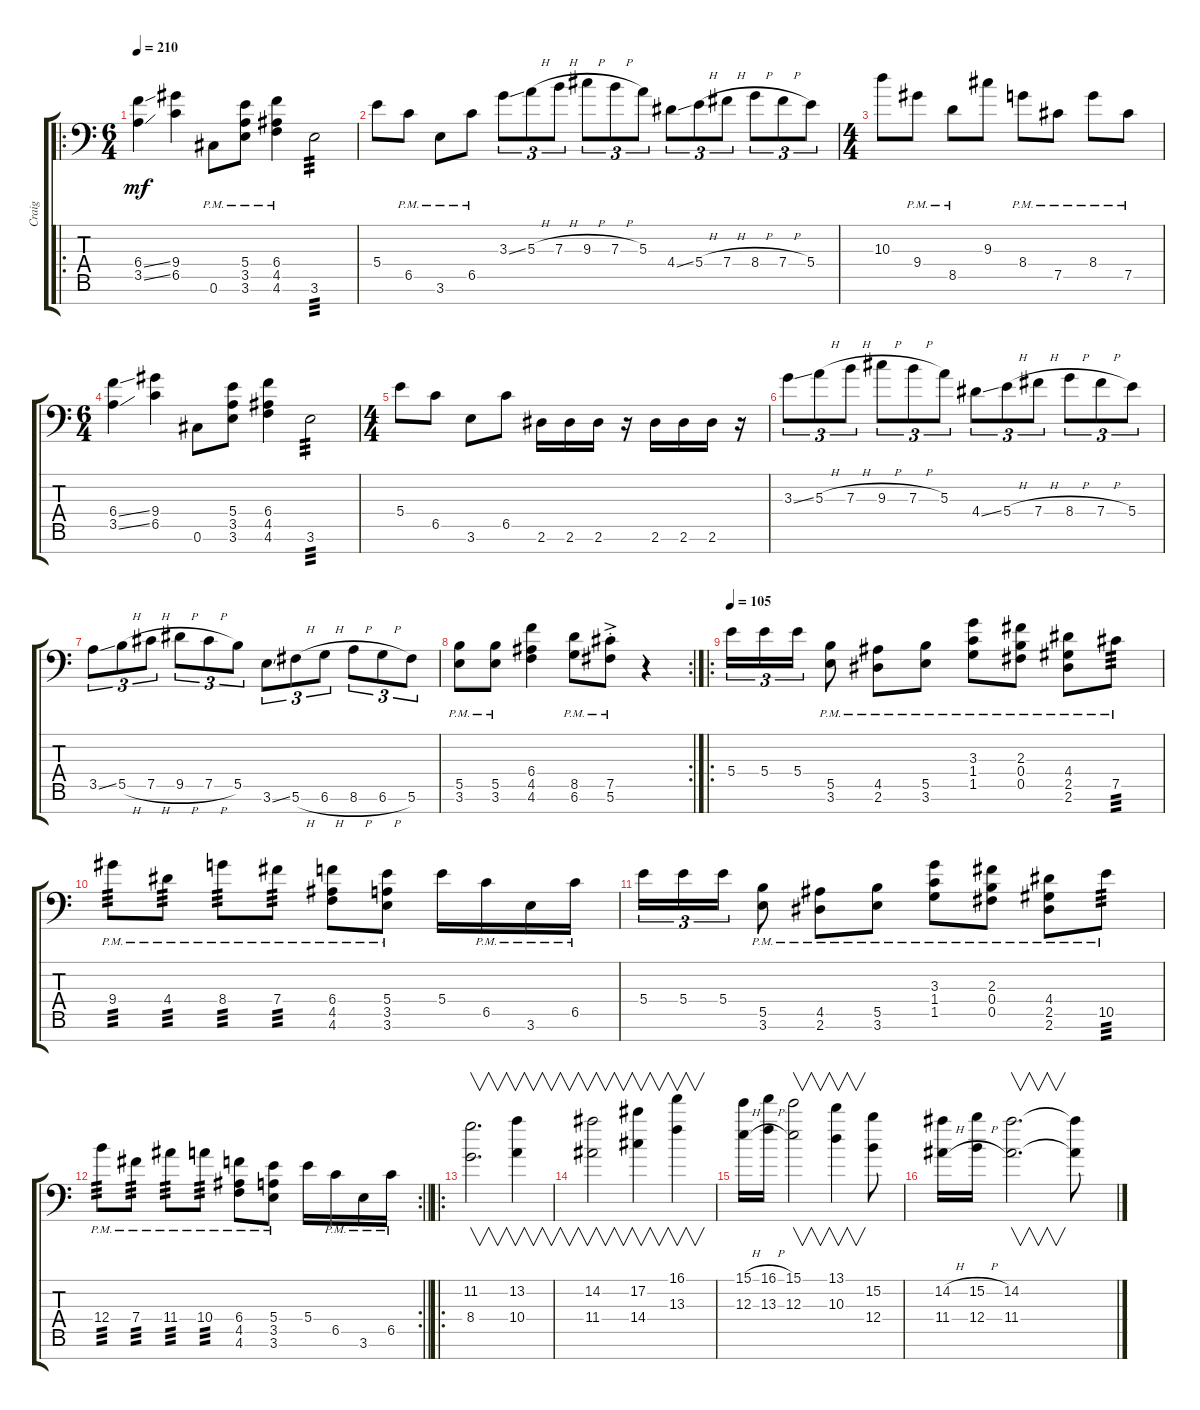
\track ("Craig" "Craig") {instrument distortionguitar}
\staff {score tabs}
\tuning (Db4 Ab3 E3 B2 Gb2 Db2 Ab1) {hide}
\ro
\ts (6 4)
\tempo 210
\clef f4
\ks c
(6.4{ss} 3.5{ss}).4{dy mf} (9.4 6.5).4 0.6{pm}.8 (5.4{pm} 3.5{pm} 3.6{pm}).8 (6.4{pm} 4.5{pm} 4.6{pm}).4 3.6.2{tp 3} |
5.4.8 6.5{pm}.8 3.6{pm}.8 6.5{pm}.8 3.3{ss}.8{tu (3 2)} 5.3{h}.8{tu (3 2)} 7.3{h}.8{tu (3 2)} 9.3{h}.8{tu (3 2)} 7.3{h}.8{tu (3 2)} 5.3.8{tu (3 2)} 4.4{ss}.8{tu (3 2)} 5.4{h}.8{tu (3 2)} 7.4{h}.8{tu (3 2)} 8.4{h}.8{tu (3 2)} 7.4{h}.8{tu (3 2)} 5.4.8{tu (3 2)} |
\ts (4 4)
10.3.8 9.4{pm}.8 8.5{pm}.8 9.3.8 8.4{pm}.8 7.5{pm}.8 8.4{pm}.8 7.5{pm}.8 |
\ts (6 4)
(6.4{ss} 3.5{ss}).4 (9.4 6.5).4 0.6.8 (5.4 3.5 3.6).8 (6.4 4.5 4.6).4 3.6.2{tp 3} |
\ts (4 4)
5.4.8 6.5.8 3.6.8 6.5.8 2.6.16 2.6.16 2.6.16 r.16 2.6.16 2.6.16 2.6.16 r.16 |
3.3{ss}.8{tu (3 2)} 5.3{h}.8{tu (3 2)} 7.3{h}.8{tu (3 2)} 9.3{h}.8{tu (3 2)} 7.3{h}.8{tu (3 2)} 5.3.8{tu (3 2)} 4.4{ss}.8{tu (3 2)} 5.4{h}.8{tu (3 2)} 7.4{h}.8{tu (3 2)} 8.4{h}.8{tu (3 2)} 7.4{h}.8{tu (3 2)} 5.4.8{tu (3 2)} |
3.5{ss}.8{tu (3 2)} 5.5{h}.8{tu (3 2)} 7.5{h}.8{tu (3 2)} 9.5{h}.8{tu (3 2)} 7.5{h}.8{tu (3 2)} 5.5.8{tu (3 2)} 3.6{ss}.8{tu (3 2)} 5.6{h}.8{tu (3 2)} 6.6{h}.8{tu (3 2)} 8.6{h}.8{tu (3 2)} 6.6{h}.8{tu (3 2)} 5.6.8{tu (3 2)} |
\rc 2
(5.5{pm} 3.6{pm}).8 (5.5{pm} 3.6{pm}).8 (6.4 4.5 4.6).4 (8.5{pm} 6.6{pm}).8 (7.5{ac pm st} 5.6{ac pm st}).8 r.4 |
\ro
\tempo 105
5.4.16{tu (3 2)} 5.4.16{tu (3 2)} 5.4.16{tu (3 2)} (5.5{pm} 3.6{pm}).8 (4.5{pm} 2.6{pm}).8 (5.5{pm} 3.6{pm}).8 (3.3{pm} 1.4{pm} 1.5{pm}).8 (2.3{pm} 0.4{pm} 0.5{pm}).8 (4.4{pm} 2.5{pm} 2.6{pm}).8 7.5{pm}.8{tp 3} |
9.4{pm}.8{tp 3} 4.4{pm}.8{tp 3} 8.4{pm}.8{tp 3} 7.4{pm}.8{tp 3} (6.4{pm} 4.5{pm} 4.6{pm}).8 (5.4{pm} 3.5{pm} 3.6{pm}).8 5.4.16 6.5{pm}.16 3.6{pm}.16 6.5{pm}.16 |
5.4.16{tu (3 2)} 5.4.16{tu (3 2)} 5.4.16{tu (3 2)} (5.5{pm} 3.6{pm}).8 (4.5{pm} 2.6{pm}).8 (5.5{pm} 3.6{pm}).8 (3.3{pm} 1.4{pm} 1.5{pm}).8 (2.3{pm} 0.4{pm} 0.5{pm}).8 (4.4{pm} 2.5{pm} 2.6{pm}).8 10.5{pm}.8{tp 3} |
\rc 2
\barLineRight lightlight
12.4{pm}.8{tp 3} 7.4{pm}.8{tp 3} 11.4{pm}.8{tp 3} 10.4{pm}.8{tp 3} (6.4{pm} 4.5{pm} 4.6{pm}).8 (5.4{pm} 3.5{pm} 3.6{pm}).8 5.4.16 6.5{pm}.16 3.6{pm}.16 6.5{pm}.16 |
\ro
\section ("" "")
(11.2 8.4).2{v d} (13.2 10.4).4{v} |
(14.2 11.4).2{v} (17.2 14.4).4{v} (16.1 13.3).4{v} |
(15.1{h} 12.3{h}).16 (16.1{h} 13.3{h}).16 (15.1 12.3).2{v} (13.1 10.3).4{v} (15.2 12.4).8 |
(14.2{h} 11.4{h}).16 (15.2{h} 12.4{h}).16 (14.2 11.4).2{v d} (14.2{t} 11.4{t}).8
